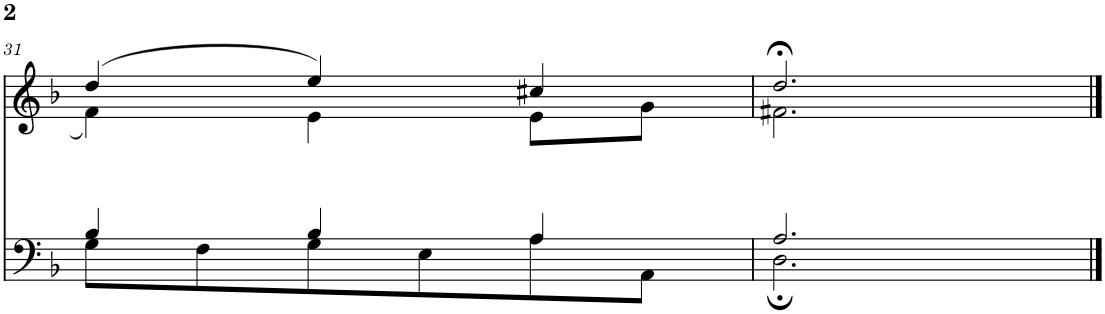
**kern	**kern
*part2	*part1
*staff2	*staff1
*I"T,B	*I"S,A
!!LO:PB:g=z
*clefF4	*clefG2
*k[b-]	*k[b-]
*M3/4	*M3/4
=31	=31
*^	*^
4B-/	8G\L	(>4dd/	4f\
.	8F\	.	.
4B-/	8G\	4ee/)	4e\
.	8E\	.	.
4A/	8A\	4cc#X/	8e\L
.	8AA\J	.	8g\J
=32	=32	=32	=32
2.A/	2.D;\	2.dd;</	2.f#X\
*v	*v	*	*
*	*v	*v
==	==
*-	*-
